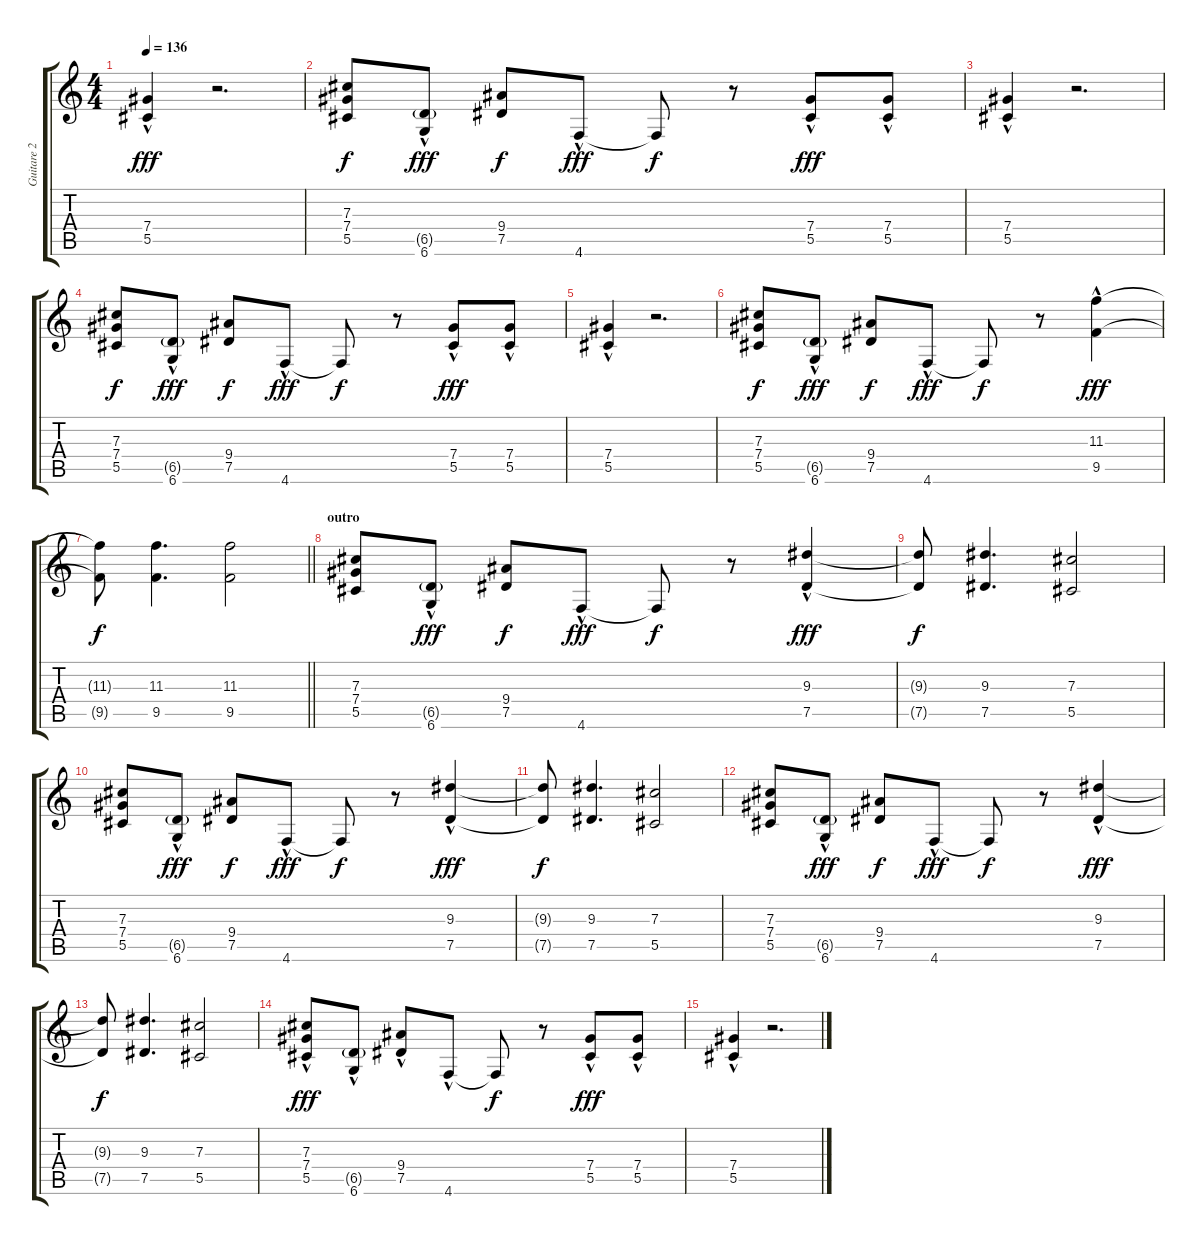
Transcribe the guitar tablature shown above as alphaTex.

\track ("Guitare 2" "Guitare 2") {instrument overdrivenguitar}
\staff {score tabs}
\tuning (Eb4 Bb3 Gb3 Db3 Ab2 Db2) {hide}
\ts (4 4)
\tempo 136
\clef g2
\ks c
(7.4 5.5{hac}).4{dy fff} r.2{d} |
(7.3 7.4 5.5).8{dy f} (6.5{g} 6.6{hac}).8{dy fff} (9.4 7.5).8{dy f} 4.6{hac}.8{dy fff} 4.6{t}.8{dy f} r.8 (7.4 5.5{hac}).8{dy fff} (7.4{hac} 5.5{hac}).8 |
(7.4 5.5{hac}).4 r.2{d} |
(7.3 7.4 5.5).8{dy f} (6.5{g} 6.6{hac}).8{dy fff} (9.4 7.5).8{dy f} 4.6{hac}.8{dy fff} 4.6{t}.8{dy f} r.8 (7.4 5.5{hac}).8{dy fff} (7.4{hac} 5.5{hac}).8 |
(7.4 5.5{hac}).4 r.2{d} |
(7.3 7.4 5.5).8{dy f} (6.5{g} 6.6{hac}).8{dy fff} (9.4 7.5).8{dy f} 4.6{hac}.8{dy fff} 4.6{t}.8{dy f} r.8 (11.3 9.5{hac}).4{dy fff} |
\barLineRight lightlight
(11.3{t} 9.5{t}).8{dy f} (11.3 9.5).4{d} (11.3 9.5).2 |
\section ("" "outro")
(7.3 7.4 5.5).8 (6.5{g} 6.6{hac}).8{dy fff} (9.4 7.5).8{dy f} 4.6{hac}.8{dy fff} 4.6{t}.8{dy f} r.8 (9.3 7.5{hac}).4{dy fff} |
(9.3{t} 7.5{t}).8{dy f} (9.3 7.5).4{d} (7.3 5.5).2 |
(7.3 7.4 5.5).8 (6.5{g} 6.6{hac}).8{dy fff} (9.4 7.5).8{dy f} 4.6{hac}.8{dy fff} 4.6{t}.8{dy f} r.8 (9.3 7.5{hac}).4{dy fff} |
(9.3{t} 7.5{t}).8{dy f} (9.3 7.5).4{d} (7.3 5.5).2 |
(7.3 7.4 5.5).8 (6.5{g} 6.6{hac}).8{dy fff} (9.4 7.5).8{dy f} 4.6{hac}.8{dy fff} 4.6{t}.8{dy f} r.8 (9.3 7.5{hac}).4{dy fff} |
(9.3{t} 7.5{t}).8{dy f} (9.3 7.5).4{d} (7.3 5.5).2 |
(7.3 7.4 5.5{hac}).8{dy fff} (6.5{g} 6.6{hac}).8 (9.4 7.5{hac}).8 4.6{hac}.8 4.6{t}.8{dy f} r.8 (7.4 5.5{hac}).8{dy fff} (7.4{hac} 5.5{hac}).8 |
(7.4 5.5{hac}).4 r.2{d}
